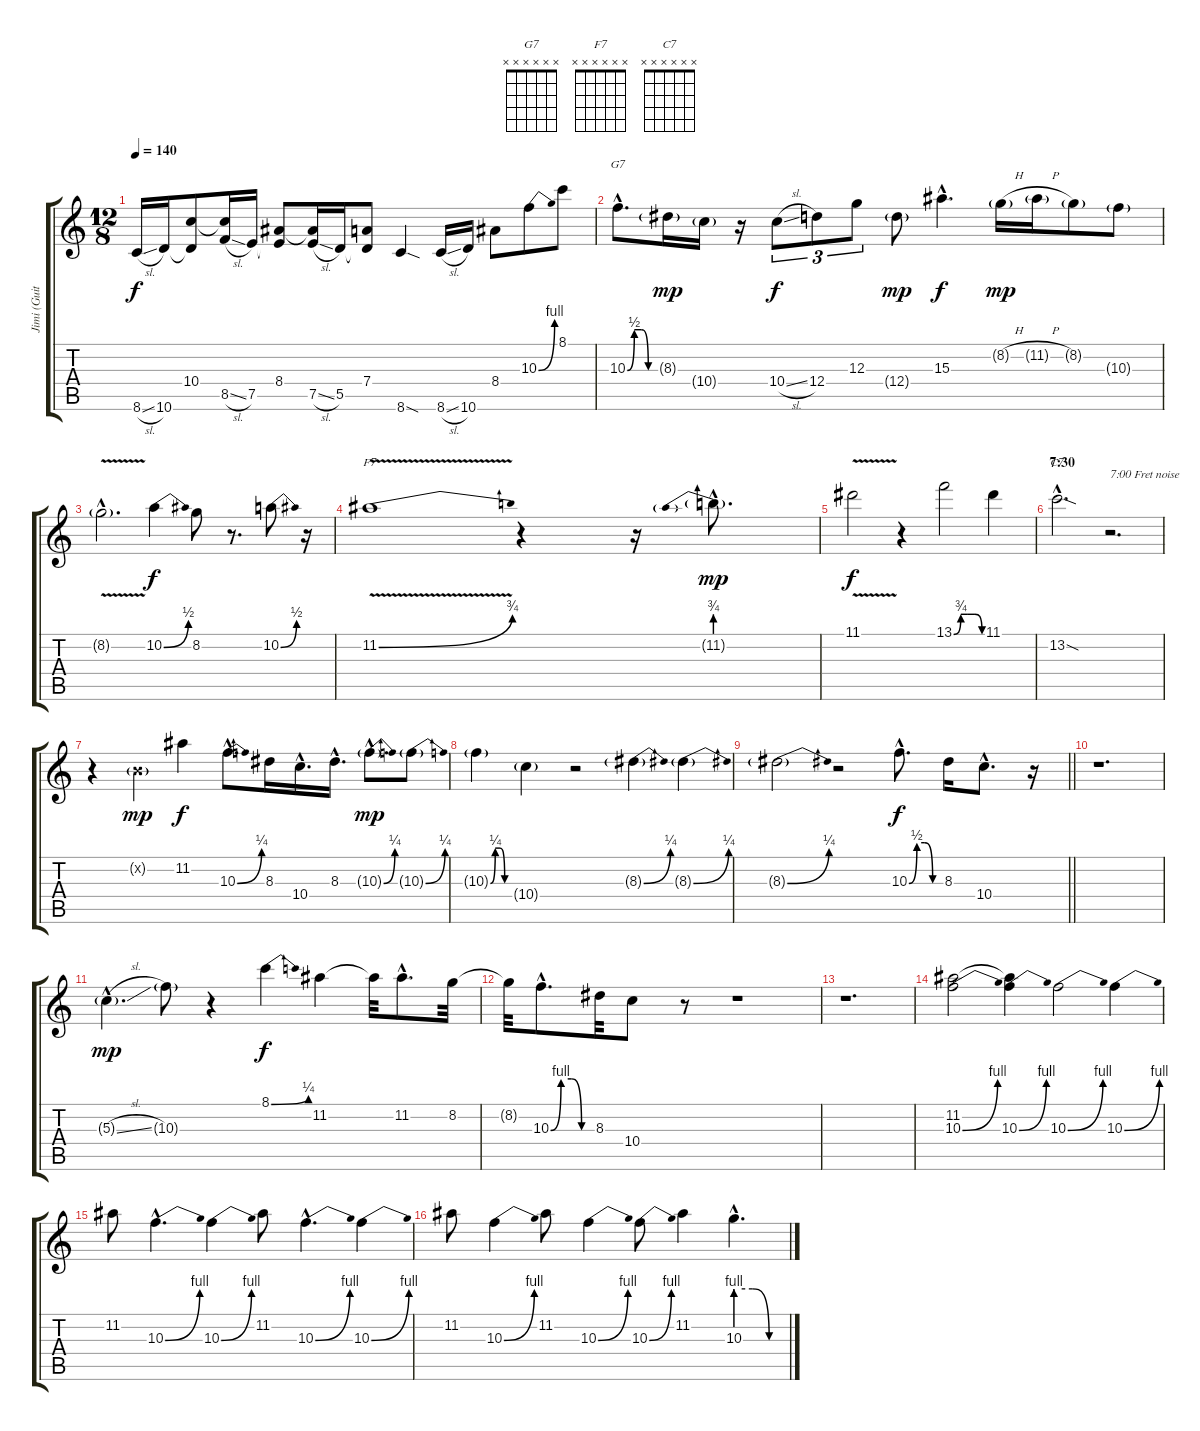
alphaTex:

\track ("Jimi (Guitar)" "Jimi (Guit") {instrument overdrivenguitar}
\staff {score tabs}
\tuning (E4 B3 G3 D3 A2 E2) {hide}
\chord ("G7" x x x x x x)
\chord ("F7" x x x x x x)
\chord ("C7" x x x x x x)
\ts (12 8)
\tempo 140
\clef g2
\ks c
8.6{sl}.16{dy f} 10.6.16 (10.4 10.6{t}).8 (10.4{t} 8.5{sl}).16 7.5.16 (8.4 7.5{t}).8 (8.4{t} 7.5{sl}).16 5.5.16 (7.4 5.5{t}).8 8.6{sod}.4 8.6{sl}.16 10.6.16 8.4.8 10.3{be (bend 0 0 60 4)}.8{instrument overdrivenguitar} 8.1.8 |
10.3{be (custom 0 0 15 2 30 2 45 0 60 0) hac}.8{d ch "G7"} 8.3{g}.16{dy mp} 10.4{g}.16 r.16 10.4{sl}.8{tu (3 2) dy f} 12.4.8{tu (3 2)} 12.3.8{tu (3 2)} 12.4{g}.8{dy mp} 15.3{hac}.4{d dy f} 8.2{h g}.16{dy mp} 11.2{h g}.16 8.2{g}.8 10.3{g}.8 |
8.2{v g hac}.2{d} 10.2{be (bend 0 0 60 2)}.4{dy f} 8.2.8 r.8{d} 10.2{be (bend 0 0 60 2)}.8 r.16 |
11.2{be (bend 0 0 60 3) v}.1{ch "F7"} r.4 r.16 11.2{be (prebend 0 3 60 3) g hac}.8{d dy mp instrument electricguitarjazz} |
11.1{v}.2{dy f} r.4 13.1{be (custom 0 0 15 3 30 3 45 3 60 0)}.2 11.1.4 |
\section ("" "7:30")
13.2{sod hac}.2{d ch "C7"} r.2{d txt "7:00 Fret noise"} |
r.4 0.2{g x}.4{dy mp} 11.2.4{dy f} 10.3{be (bend 0 0 60 1) hac}.8{d} 8.3.16 10.4{hac}.16{d} 8.3{hac}.16{d} 10.3{be (bend 0 0 60 1) g hac}.8{d dy mp} 10.3{be (bend 0 0 60 1) g}.8 |
10.3{be (custom 0 0 15 1 30 1 45 0 60 0) g}.4 10.4{g}.4 r.2 8.3{be (bend 0 0 60 1) g}.4 8.3{be (bend 0 0 60 1) g}.4 |
\barLineRight lightlight
8.3{be (bend 0 0 60 1) g}.2 r.2 10.3{be (custom 0 0 15 2 30 2 45 0 60 0) hac}.8{d dy f} 8.3.16 10.4{hac}.8{d} r.16 |
r.1{d} |
5.3{sl g hac}.4{d dy mp} 10.3{g}.8 r.4 8.1{be (bend 0 0 60 1)}.4{dy f} 11.2.4 11.2{t}.32 11.2{hac}.8{d} 8.2.32 |
8.2{t}.32 10.3{be (custom 0 0 15 4 30 4 45 0 60 0) hac}.8{d} 8.3.32 10.4.8 r.8 r.1 |
r.1{d} |
(11.2 10.3{be (bend 0 0 60 4)}).2 (11.2{t} 10.3{be (bend 0 0 60 4)}).4 10.3{be (bend 0 0 60 4)}.2 10.3{be (bend 0 0 60 4)}.4 |
11.2.8 10.3{be (bend 0 0 60 4) hac}.4{d} 10.3{be (bend 0 0 60 4)}.4 11.2.8 10.3{be (bend 0 0 60 4) hac}.4{d} 10.3{be (bend 0 0 60 4)}.4 |
11.2.8 10.3{be (bend 0 0 60 4)}.4 11.2.8 10.3{be (bend 0 0 60 4)}.4 10.3{be (bend 0 0 60 4)}.8 11.2.4 10.3{be (custom 0 4 20 4 40 0 60 0) hac}.4{d}
